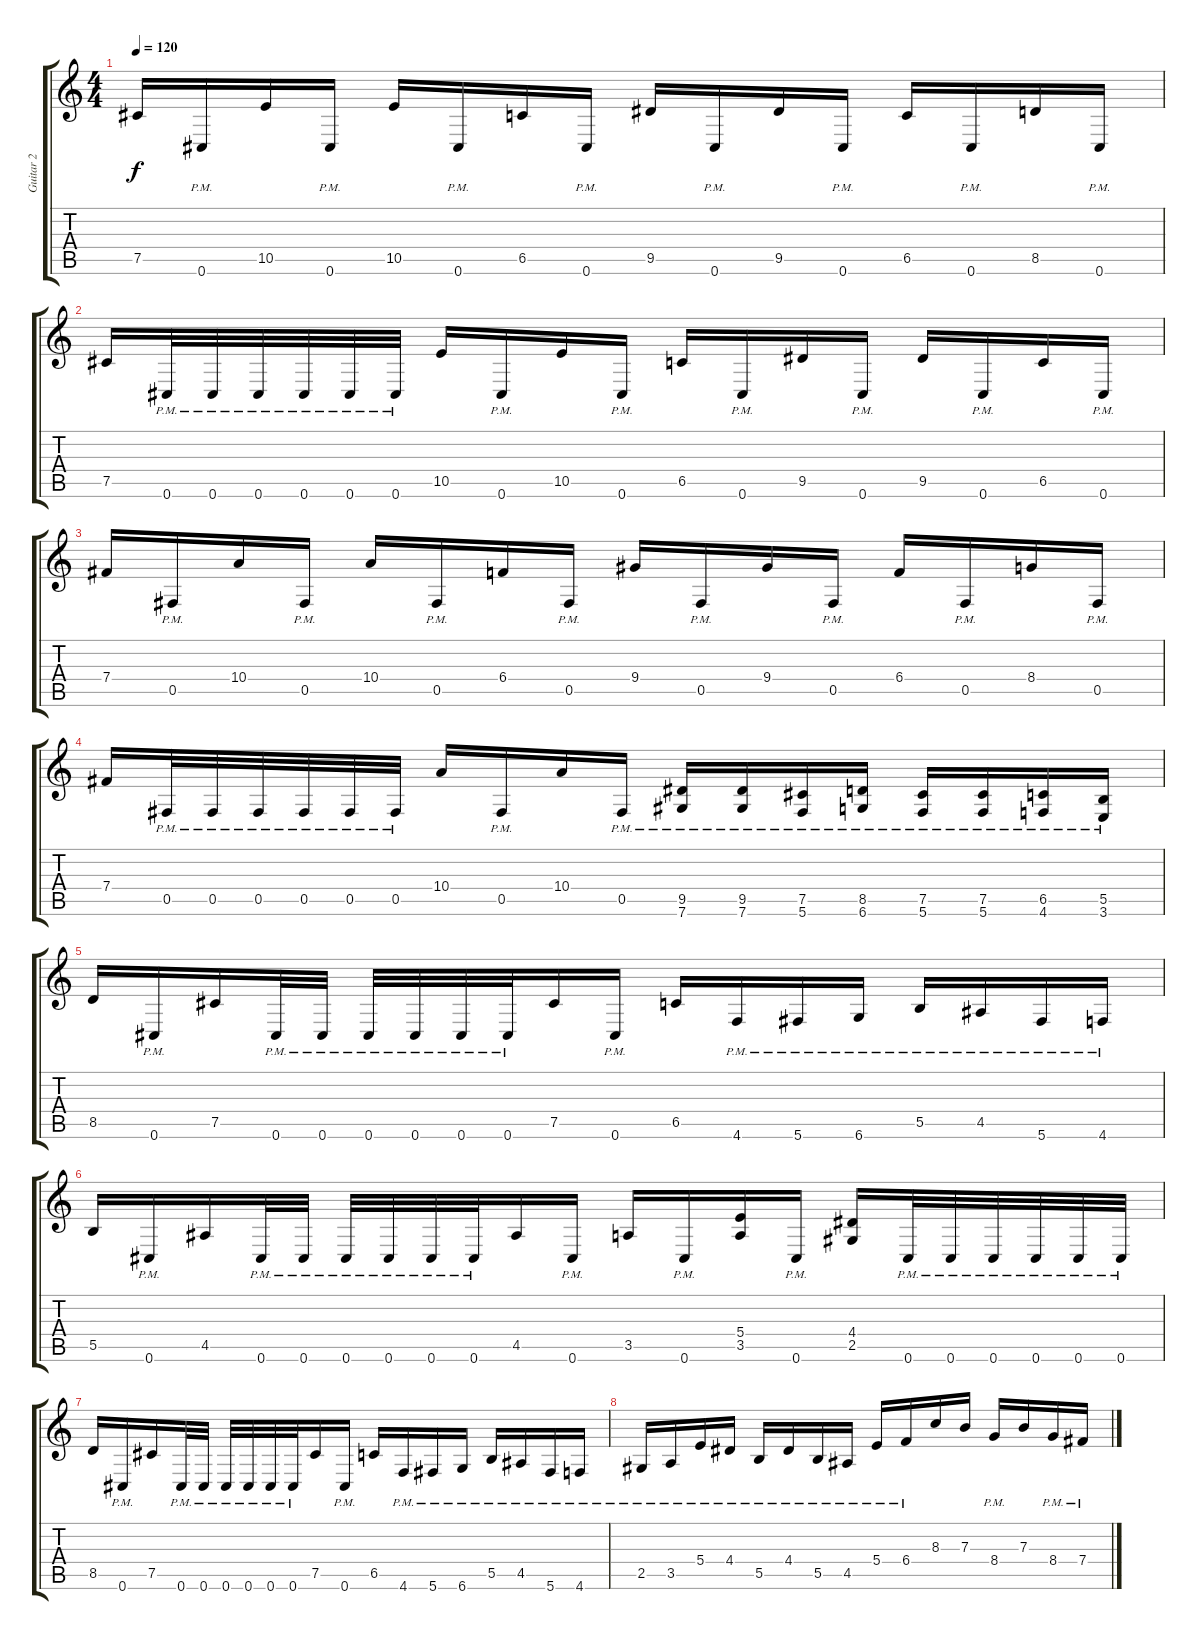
\track ("Guitar 2" "Guitar 2") {instrument distortionguitar}
\staff {score tabs}
\tuning (Db4 Ab3 E3 B2 Gb2 Db2) {hide}
\ts (4 4)
\tempo 120
\clef g2
\ks c
7.5.16{dy f} 0.6{pm}.16 10.5.16 0.6{pm}.16 10.5.16 0.6{pm}.16 6.5.16 0.6{pm}.16 9.5.16 0.6{pm}.16 9.5.16 0.6{pm}.16 6.5.16 0.6{pm}.16 8.5.16 0.6{pm}.16 |
7.5.16 0.6{pm}.32 0.6{pm}.32 0.6{pm}.32 0.6{pm}.32 0.6{pm}.32 0.6{pm}.32 10.5.16 0.6{pm}.16 10.5.16 0.6{pm}.16 6.5.16 0.6{pm}.16 9.5.16 0.6{pm}.16 9.5.16 0.6{pm}.16 6.5.16 0.6{pm}.16 |
7.4.16 0.5{pm}.16 10.4.16 0.5{pm}.16 10.4.16 0.5{pm}.16 6.4.16 0.5{pm}.16 9.4.16 0.5{pm}.16 9.4.16 0.5{pm}.16 6.4.16 0.5{pm}.16 8.4.16 0.5{pm}.16 |
7.4.16 0.5{pm}.32 0.5{pm}.32 0.5{pm}.32 0.5{pm}.32 0.5{pm}.32 0.5{pm}.32 10.4.16 0.5{pm}.16 10.4.16 0.5{pm}.16 (9.5{pm} 7.6{pm}).16 (9.5{pm} 7.6{pm}).16 (7.5{pm} 5.6{pm}).16 (8.5{pm} 6.6{pm}).16 (7.5{pm} 5.6{pm}).16 (7.5{pm} 5.6{pm}).16 (6.5{pm} 4.6{pm}).16 (5.5{pm} 3.6{pm}).16 |
8.5.16 0.6{pm}.16 7.5.16 0.6{pm}.32 0.6{pm}.32 0.6{pm}.32 0.6{pm}.32 0.6{pm}.32 0.6{pm}.32 7.5.16 0.6{pm}.16 6.5.16 4.6{pm}.16 5.6{pm}.16 6.6{pm}.16 5.5{pm}.16 4.5{pm}.16 5.6{pm}.16 4.6{pm}.16 |
5.5.16 0.6{pm}.16 4.5.16 0.6{pm}.32 0.6{pm}.32 0.6{pm}.32 0.6{pm}.32 0.6{pm}.32 0.6{pm}.32 4.5.16 0.6{pm}.16 3.5.16 0.6{pm}.16 (5.4 3.5).16 0.6{pm}.16 (4.4 2.5).16 0.6{pm}.32 0.6{pm}.32 0.6{pm}.32 0.6{pm}.32 0.6{pm}.32 0.6{pm}.32 |
8.5.16 0.6{pm}.16 7.5.16 0.6{pm}.32 0.6{pm}.32 0.6{pm}.32 0.6{pm}.32 0.6{pm}.32 0.6{pm}.32 7.5.16 0.6{pm}.16 6.5.16 4.6{pm}.16 5.6{pm}.16 6.6{pm}.16 5.5{pm}.16 4.5{pm}.16 5.6{pm}.16 4.6{pm}.16 |
2.5{pm}.16 3.5{pm}.16 5.4{pm}.16 4.4{pm}.16 5.5{pm}.16 4.4{pm}.16 5.5{pm}.16 4.5{pm}.16 5.4{pm}.16 6.4{pm}.16 8.3.16 7.3.16 8.4{pm}.16 7.3.16 8.4{pm}.16 7.4{pm}.16
